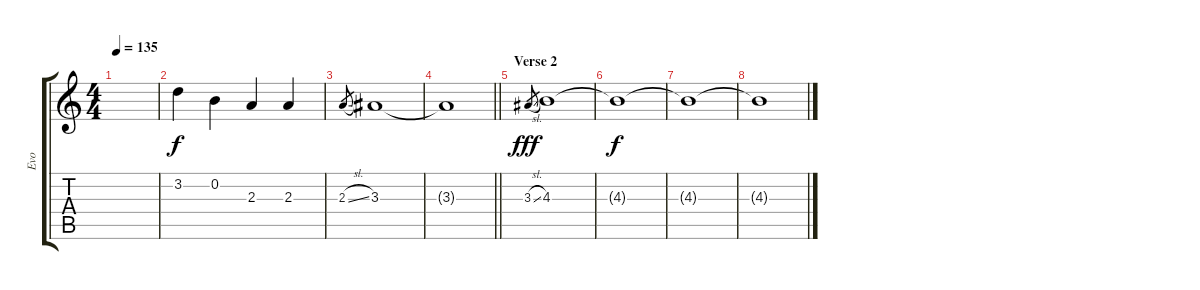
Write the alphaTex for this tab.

\track ("Evo" "Evo") {instrument overdrivenguitar}
\staff {score tabs}
\tuning (E4 B3 G3 D3 A2 E2) {hide}
\ts (4 4)
\tempo 135
\clef g2
\ks c
|
3.2.4{instrument electricguitarjazz} 0.2.4 2.3.4 2.3.4{instrument overdrivenguitar} |
2.3{sl}.8{gr} 3.3.1 |
\barLineRight lightlight
3.3{t}.1 |
\section ("" "Verse 2")
3.3{sl}.8{gr dy fff} 4.3.1 |
4.3{t}.1{dy f} |
4.3{t}.1 |
4.3{t}.1
